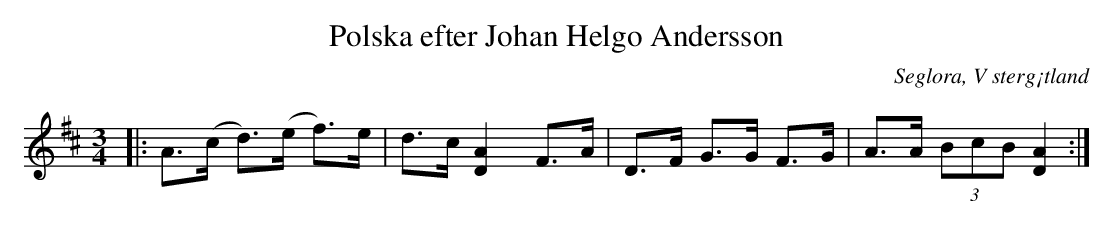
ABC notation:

X:1
T:Polska efter Johan Helgo Andersson
O:Seglora, V sterg¡tland
M:3/4
L:1/8
K:D
|: A>(c d>)(e f>)e| d>c [A2D2] F>A | D>F G>G F>G | A>A (3BcB [A2D2] :|
